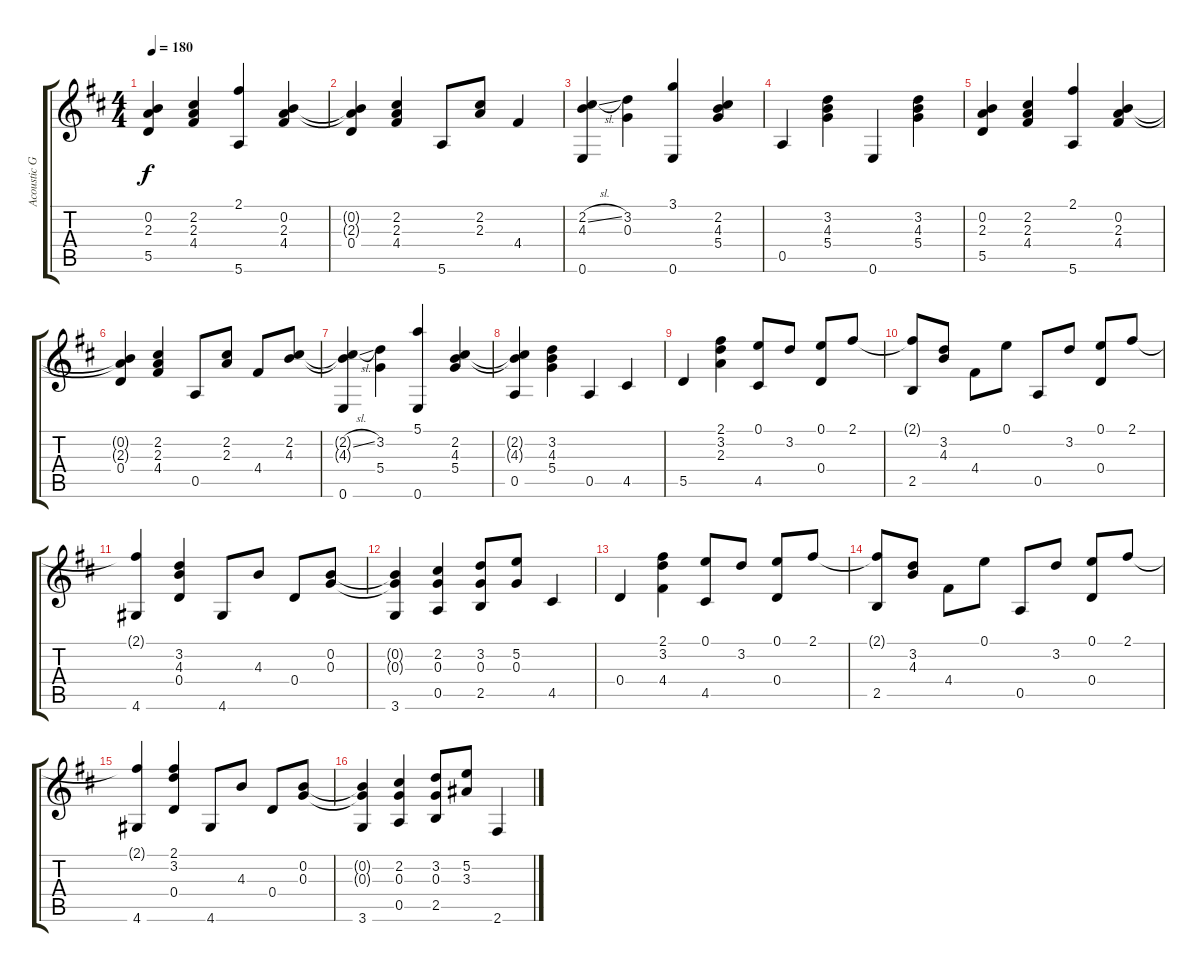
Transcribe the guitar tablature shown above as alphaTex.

\track ("Acoustic Guitar (steel)" "Acoustic G") {instrument acousticguitarsteel}
\staff {score tabs}
\tuning (E4 B3 G3 D3 A2 E2) {hide}
\ts (4 4)
\tempo 180
\clef g2
\ks d
(0.2 2.3 5.5).4{dy f instrument acousticguitarsteel} (2.2 2.3 4.4).4 (2.1 5.6).4 (0.2 2.3 4.4).4 |
(0.2{t} 2.3{t} 0.4).4 (2.2 2.3 4.4).4 5.6.8 (2.2 2.3).8 4.4.4 |
(2.2{sl} 4.3 0.6).4 (3.2 0.3).4 (3.1 0.6).4 (2.2 4.3 5.4).4 |
0.5.4 (3.2 4.3 5.4).4 0.6.4 (3.2 4.3 5.4).4 |
(0.2 2.3 5.5).4 (2.2 2.3 4.4).4 (2.1 5.6).4 (0.2 2.3 4.4).4 |
(0.2{t} 2.3{t} 0.4).4 (2.2 2.3 4.4).4 0.5.8 (2.2 2.3).8 4.4.8 (2.2 4.3).8 |
(2.2{sl t} 4.3{t} 0.6).4 (3.2 5.4).4 (5.1 0.6).4 (2.2 4.3 5.4).4 |
(2.2{t} 4.3{t} 0.5).4 (3.2 4.3 5.4).4 0.5.4 4.5.4 |
5.5.4 (2.1 3.2 2.3).4 (0.1 4.5).8 3.2.8 (0.1 0.4).8 2.1.8 |
(2.1{t} 2.5).8 (3.2 4.3).8 4.4.8 0.1.8 0.5.8 3.2.8 (0.1 0.4).8 2.1.8 |
(2.1{t} 4.6).4 (3.2 4.3 0.4).4 4.6.8 4.3.8 0.4.8 (0.2 0.3).8 |
(0.2{t} 0.3{t} 3.6).4 (2.2 0.3 0.5).4 (3.2 0.3 2.5).8 (5.2 0.3).8 4.5.4 |
0.4.4 (2.1 3.2 4.4).4 (0.1 4.5).8 3.2.8 (0.1 0.4).8 2.1.8 |
(2.1{t} 2.5).8 (3.2 4.3).8 4.4.8 0.1.8 0.5.8 3.2.8 (0.1 0.4).8 2.1.8 |
(2.1{t} 4.6).4 (2.1 3.2 0.4).4 4.6.8 4.3.8 0.4.8 (0.2 0.3).8 |
(0.2{t} 0.3{t} 3.6).4 (2.2 0.3 0.5).4 (3.2 0.3 2.5).8 (5.2 3.3).8 2.6.4
